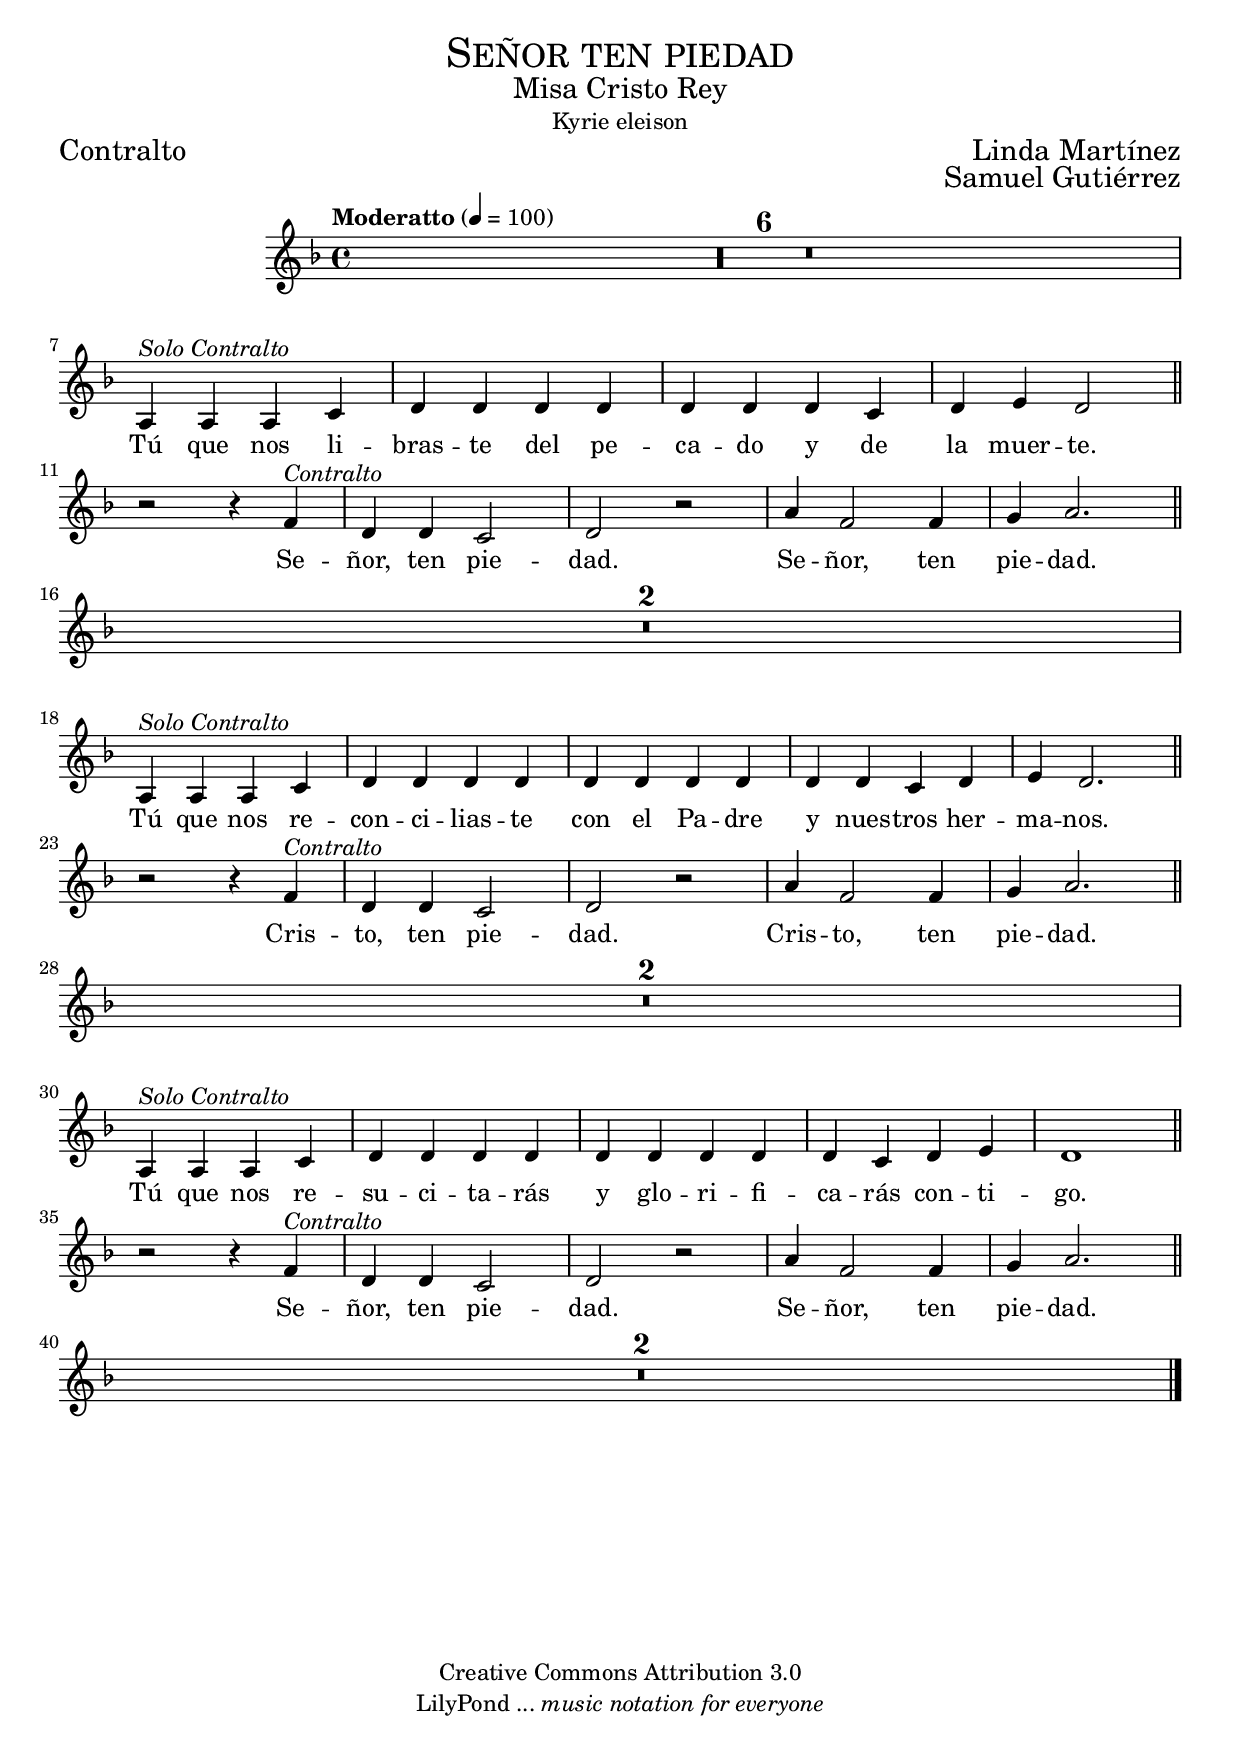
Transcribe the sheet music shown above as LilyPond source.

% ****************************************************************
%   Señor ten piedad - Renaissance way melody
%	Music and accompaniment by serachsam
% ****************************************************************
\language "espanol"
\version "2.23.2"

% --- Global parameters
particle = 1
jump = \break

% --- Includes
\include "global.ily"
alto_music = \relative do' {
  \compressEmptyMeasures

  R1*6 | #(if (= particle 1) jump "") % 6
  la4^\markup{ \italic "Solo Contralto" } la la do |
  re re re re |
  re re re do |
  re mi re2 | \bar "||" #(if (= particle 1) jump "") % 10
  r2 r4 fa4^\markup{ \italic "Contralto"} |
  re4 re do2 |
  re2 r |
  la'4 fa2 fa4 |
  sol4 la2. | \bar "||" #(if (= particle 1) jump "") % 15
  R1*2 | #(if (= particle 1) jump "") % 17
  la,4^\markup{ \italic "Solo Contralto"} la la do |
  re re re re |
  re re re re |
  re re do re |
  mi re2. | \bar "||" #(if (= particle 1) jump "") % 22
  r2 r4 fa4^\markup{ \italic "Contralto"} |
  re4 re do2 |
  re2 r |
  la'4 fa2 fa4 |
  sol4 la2. | \bar "||" #(if (= particle 1) jump "") % 27
  R1*2 | #(if (= particle 1) jump "") % 29
  la,4^\markup{ \italic "Solo Contralto"} la la do |
  re re re re |
  re re re re |
  re do re mi |
  re1 |  \bar "||" #(if (= particle 1) jump "") % 34
  r2 r4 fa4^\markup{ \italic "Contralto"} |
  re4 re do2 |
  re2 r |
  la'4 fa2 fa4 |
  sol4 la2. | \bar "||" #(if (= particle 1) jump "") % 39
  R1*2 |

  \bar "|."
}

alto_lyrics = \lyricmode {
    Tú que nos li -- bras -- te del pe -- ca -- do y de la muer -- te.
    Se -- ñor, ten pie -- dad. Se -- ñor, ten pie -- dad.
    Tú que nos re -- con -- ci -- lias -- te con el Pa -- dre y nues -- tros her -- ma -- nos.
    Cris -- to, ten pie -- dad. Cris -- to, ten pie -- dad.
    Tú que nos re -- su -- ci -- ta -- rás y glo -- ri -- fi -- ca -- rás con -- ti -- go.
    Se -- ñor, ten pie -- dad. Se -- ñor, ten pie -- dad.
}


% --- Global size
% #(set-global-staff-size 20)

% --- Header
\markup { \fill-line { \center-column { \fontsize #5 \smallCaps "Señor ten piedad" \fontsize #2 "Misa Cristo Rey" "Kyrie eleison" } } }
\markup { \fill-line { \fontsize #2 "Contralto" \right-column { \fontsize #2 "Linda Martínez" } } }
\markup { \fill-line { " " \right-column { \fontsize #2 "Samuel Gutiérrez" } } }
\header {
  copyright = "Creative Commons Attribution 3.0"
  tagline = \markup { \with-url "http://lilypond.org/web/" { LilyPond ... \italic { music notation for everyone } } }
  breakbefore = ##t
}

% --- Music

% --- Harmony

\score {
  <<
    \new Staff <<
      \set Staff.midiInstrument = #"choir aahs"
      \set Staff.midiMaximumVolume = #1.5

      \new Voice = "alto" <<
        \global \alto_music
      >>
      \new Lyrics = "alto"
      \context Lyrics = "alto" \lyricsto "alto" \alto_lyrics
    >>
  >>
  \midi { }
  \layout { }
}

% --- Paper
\paper{
  #(set-default-paper-size "letter")
  indent=3.5\cm
  page-breaking = #ly:page-turn-breaking
}
